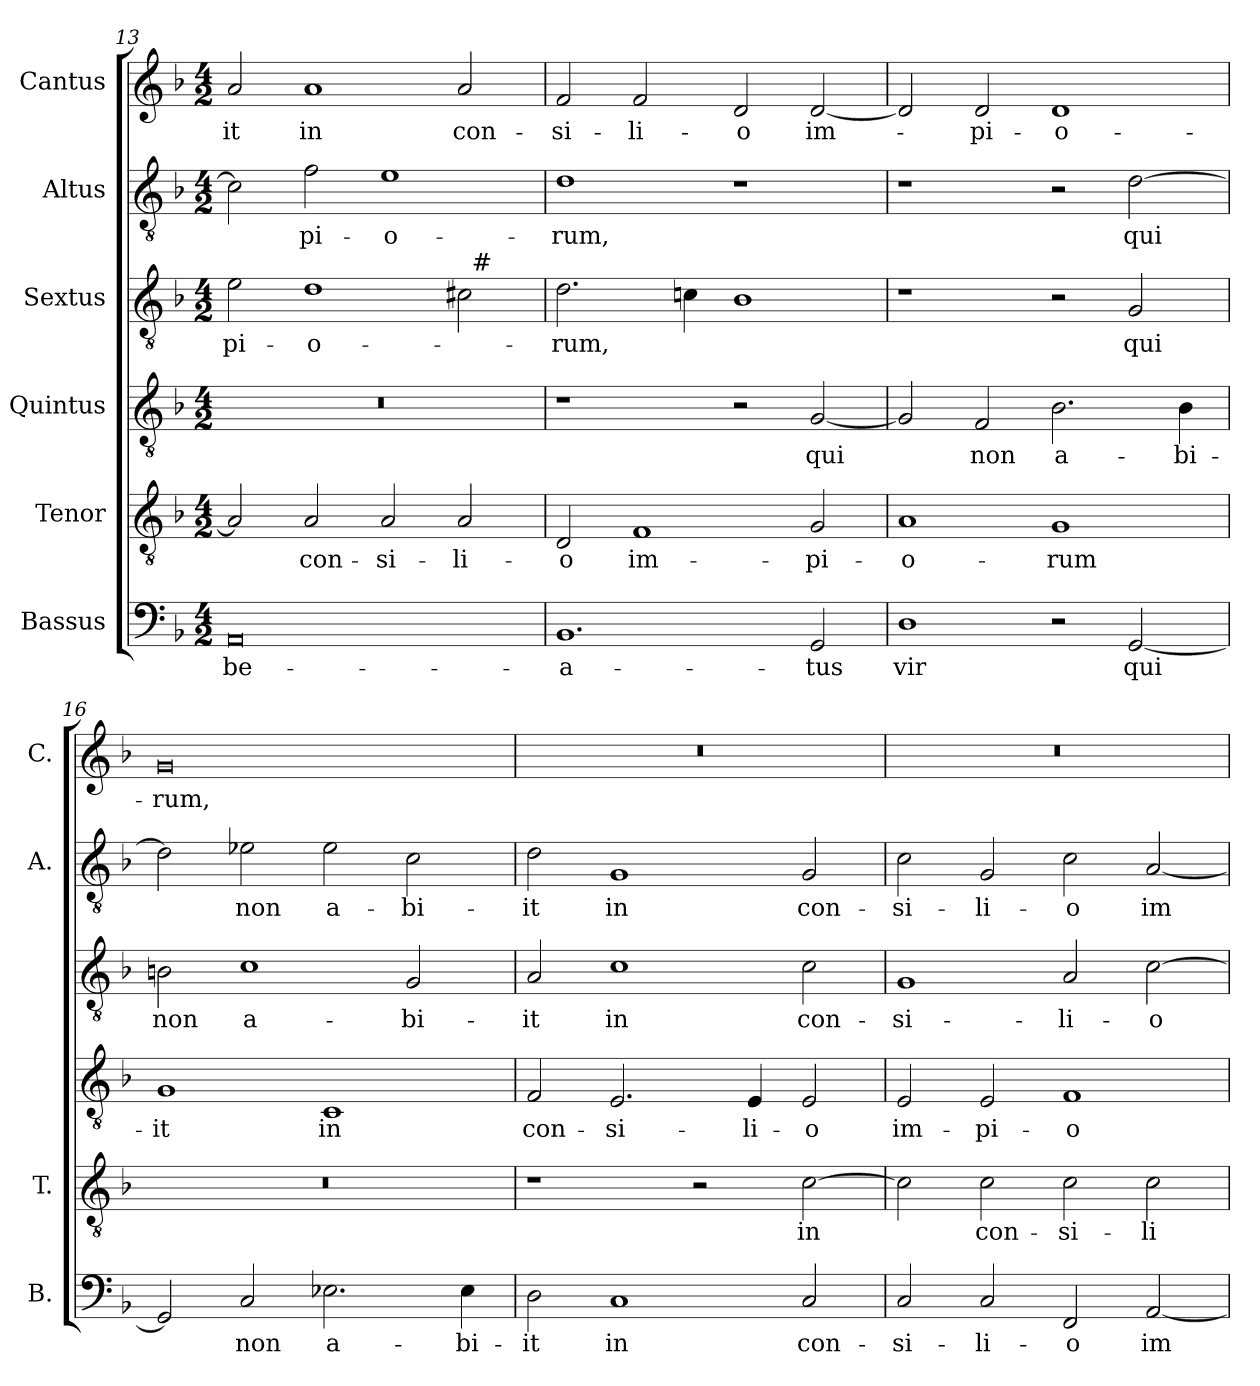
**kern	**text	**kern	**text	**kern	**text	**kern	**text	**kern	**text	**kern	**text
*part6	*part6	*part5	*part5	*part4	*part4	*part3	*part3	*part2	*part2	*part1	*part1
*staff6	*staff6	*staff5	*staff5	*staff4	*staff4	*staff3	*staff3	*staff2	*staff2	*staff1	*staff1
*I"Bassus	*	*I"Tenor	*	*I"Quintus	*	*I"Sextus	*	*I"Altus	*	*I"Cantus	*
*I'B.	*	*I'T.	*	*	*	*	*	*I'A.	*	*I'C.	*
*clefF4	*	*clefGv2	*	*clefGv2	*	*clefGv2	*	*clefGv2	*	*clefG2	*
*	*	*ITrd7c12	*	*ITrd7c12	*	*ITrd7c12	*	*ITrd7c12	*	*	*
*k[b-]	*	*k[b-]	*	*k[b-]	*	*k[b-]	*	*k[b-]	*	*k[b-]	*
*d:	*	*d:	*	*d:	*	*d:	*	*d:	*	*d:	*
*M4/2	*	*M4/2	*	*M4/2	*	*M4/2	*	*M4/2	*	*M4/2	*
=13	=13	=13	=13	=13	=13	=13	=13	=13	=13	=13	=13
!	!LO:LY:b	!	!	!LO:N:vis=1	!	!	!LO:LY:b	!	!	!	!LO:LY:b
*	*	*	*	*	*	*^	*	*	*	*	*
0AA	be-	2AA/]	.	0r	.	2E\	1ryy	-pi-	2C\]	.	2a/	-it
!	!	!	!LO:LY:b	!	!	!	!	!LO:LY:b	!	!LO:LY:b	!	!LO:LY:b
.	.	2AA/	con-	.	.	1D	.	-o-	2F\	-pi-	1a	in
!	!	!	!LO:LY:b	!	!	!	!	!	!	!LO:LY:b	!	!
.	.	2AA/	-si-	.	.	.	2ryy	.	1E	-o-	.	.
!	!	!	!LO:LY:b	!	!	!	!	!	!	!	!	!LO:LY:b
.	.	2AA/	-li-	.	.	2C#\	32ryy	.	.	.	2a/	con-
!	!	!	!	!	!	!	!LO:TX:a:t=#	!	!	!	!	!
.	.	.	.	.	.	.	4...ryy	.	.	.	.	.
=14	=14	=14	=14	=14	=14	=14	=14	=14	=14	=14	=14	=14
!	!LO:LY:b	!	!LO:LY:b	!	!	!	!	!LO:LY:b	!	!LO:LY:b	!	!LO:LY:b
*	*	*	*	*	*	*v	*v	*	*	*	*	*
1.BB-	-a-	2DD/	-o	1r	.	2.D\	-rum,	1D	-rum,	2f/	-si-
!	!	!	!LO:LY:b	!	!	!	!	!	!	!	!LO:LY:b
.	.	1FF	im-	.	.	.	.	.	.	2f/	-li-
.	.	.	.	.	.	4Cn\	.	.	.	.	.
!	!	!	!	!	!	!	!	!	!	!	!LO:LY:b
.	.	.	.	2r	.	1BB-	.	1r	.	2d/	-o
!	!LO:LY:b	!	!LO:LY:b	!	!LO:LY:b	!	!	!	!	!	!LO:LY:b
2GG/	-tus	2GG/	-pi-	[<2GG/	qui	.	.	.	.	[<2d/	im-
=15	=15	=15	=15	=15	=15	=15	=15	=15	=15	=15	=15
!	!LO:LY:b	!	!LO:LY:b	!	!	!	!	!	!	!	!
1D	vir	1AA	-o-	2GG/]	.	1r	.	1r	.	2d/]	.
!	!	!	!	!	!LO:LY:b	!	!	!	!	!	!LO:LY:b
.	.	.	.	2FF/	non	.	.	.	.	2d/	-pi-
!	!	!	!LO:LY:b	!	!LO:LY:b	!	!	!	!	!	!LO:LY:b
2r	.	1GG	-rum	2.BB-\	a-	2r	.	2r	.	1d	-o-
!	!LO:LY:b	!	!	!	!	!	!LO:LY:b	!	!LO:LY:b	!	!
[<2GG/	qui	.	.	.	.	2GG/	qui	[>2D\	qui	.	.
!	!	!	!	!	!LO:LY:b	!	!	!	!	!	!
.	.	.	.	4BB-\	-bi-	.	.	.	.	.	.
=16	=16	=16	=16	=16	=16	=16	=16	=16	=16	=16	=16
!	!	!LO:N:vis=1	!	!	!LO:LY:b	!	!LO:LY:b	!	!	!	!LO:LY:b
2GG/]	.	0r	.	1GG	-it	2BBn\	non	2D\]	.	0g	-rum,
!	!LO:LY:b	!	!	!	!	!	!LO:LY:b	!	!LO:LY:b	!	!
2C/	non	.	.	.	.	1C	a-	2E-X\	non	.	.
!	!LO:LY:b	!	!	!	!LO:LY:b	!	!	!	!LO:LY:b	!	!
2.E-X\	a-	.	.	1CC	in	.	.	2E-\	a-	.	.
!	!	!	!	!	!	!	!LO:LY:b	!	!LO:LY:b	!	!
.	.	.	.	.	.	2GG/	-bi-	2C\	-bi-	.	.
!	!LO:LY:b	!	!	!	!	!	!	!	!	!	!
4E-\	-bi-	.	.	.	.	.	.	.	.	.	.
!!LO:LB:g=z
=17	=17	=17	=17	=17	=17	=17	=17	=17	=17	=17	=17
!	!LO:LY:b	!	!	!	!LO:LY:b	!	!LO:LY:b	!	!LO:LY:b	!LO:N:vis=1	!
2D\	-it	1r	.	2FF/	con-	2AA/	-it	2D\	-it	0r	.
!	!LO:LY:b	!	!	!	!LO:LY:b	!	!LO:LY:b	!	!LO:LY:b	!	!
1C	in	.	.	2.EE/	-si-	1C	in	1GG	in	.	.
.	.	2r	.	.	.	.	.	.	.	.	.
!	!	!	!	!	!LO:LY:b	!	!	!	!	!	!
.	.	.	.	4EE/	-li-	.	.	.	.	.	.
!	!LO:LY:b	!	!LO:LY:b	!	!LO:LY:b	!	!LO:LY:b	!	!LO:LY:b	!	!
2C/	con-	[>2C\	in	2EE/	-o	2C\	con-	2GG/	con-	.	.
=18	=18	=18	=18	=18	=18	=18	=18	=18	=18	=18	=18
!	!LO:LY:b	!	!	!	!LO:LY:b	!	!LO:LY:b	!	!LO:LY:b	!LO:N:vis=1	!
2C/	-si-	2C\]	.	2EE/	im-	1GG	-si-	2C\	-si-	0r	.
!	!LO:LY:b	!	!LO:LY:b	!	!LO:LY:b	!	!	!	!LO:LY:b	!	!
2C/	-li-	2C\	con-	2EE/	-pi-	.	.	2GG/	-li-	.	.
!	!LO:LY:b	!	!LO:LY:b	!	!LO:LY:b	!	!LO:LY:b	!	!LO:LY:b	!	!
2FF/	-o	2C\	-si-	1FF	-o-	2AA/	-li-	2C\	-o	.	.
!	!LO:LY:b	!	!LO:LY:b	!	!	!	!LO:LY:b	!	!LO:LY:b	!	!
[<2AA/	im-	2C\	-li-	.	.	[>2C\	-o	[<2AA/	im-	.	.
=	=	=	=	=	=	=	=	=	=	=	=
*-	*-	*-	*-	*-	*-	*-	*-	*-	*-	*-	*-
